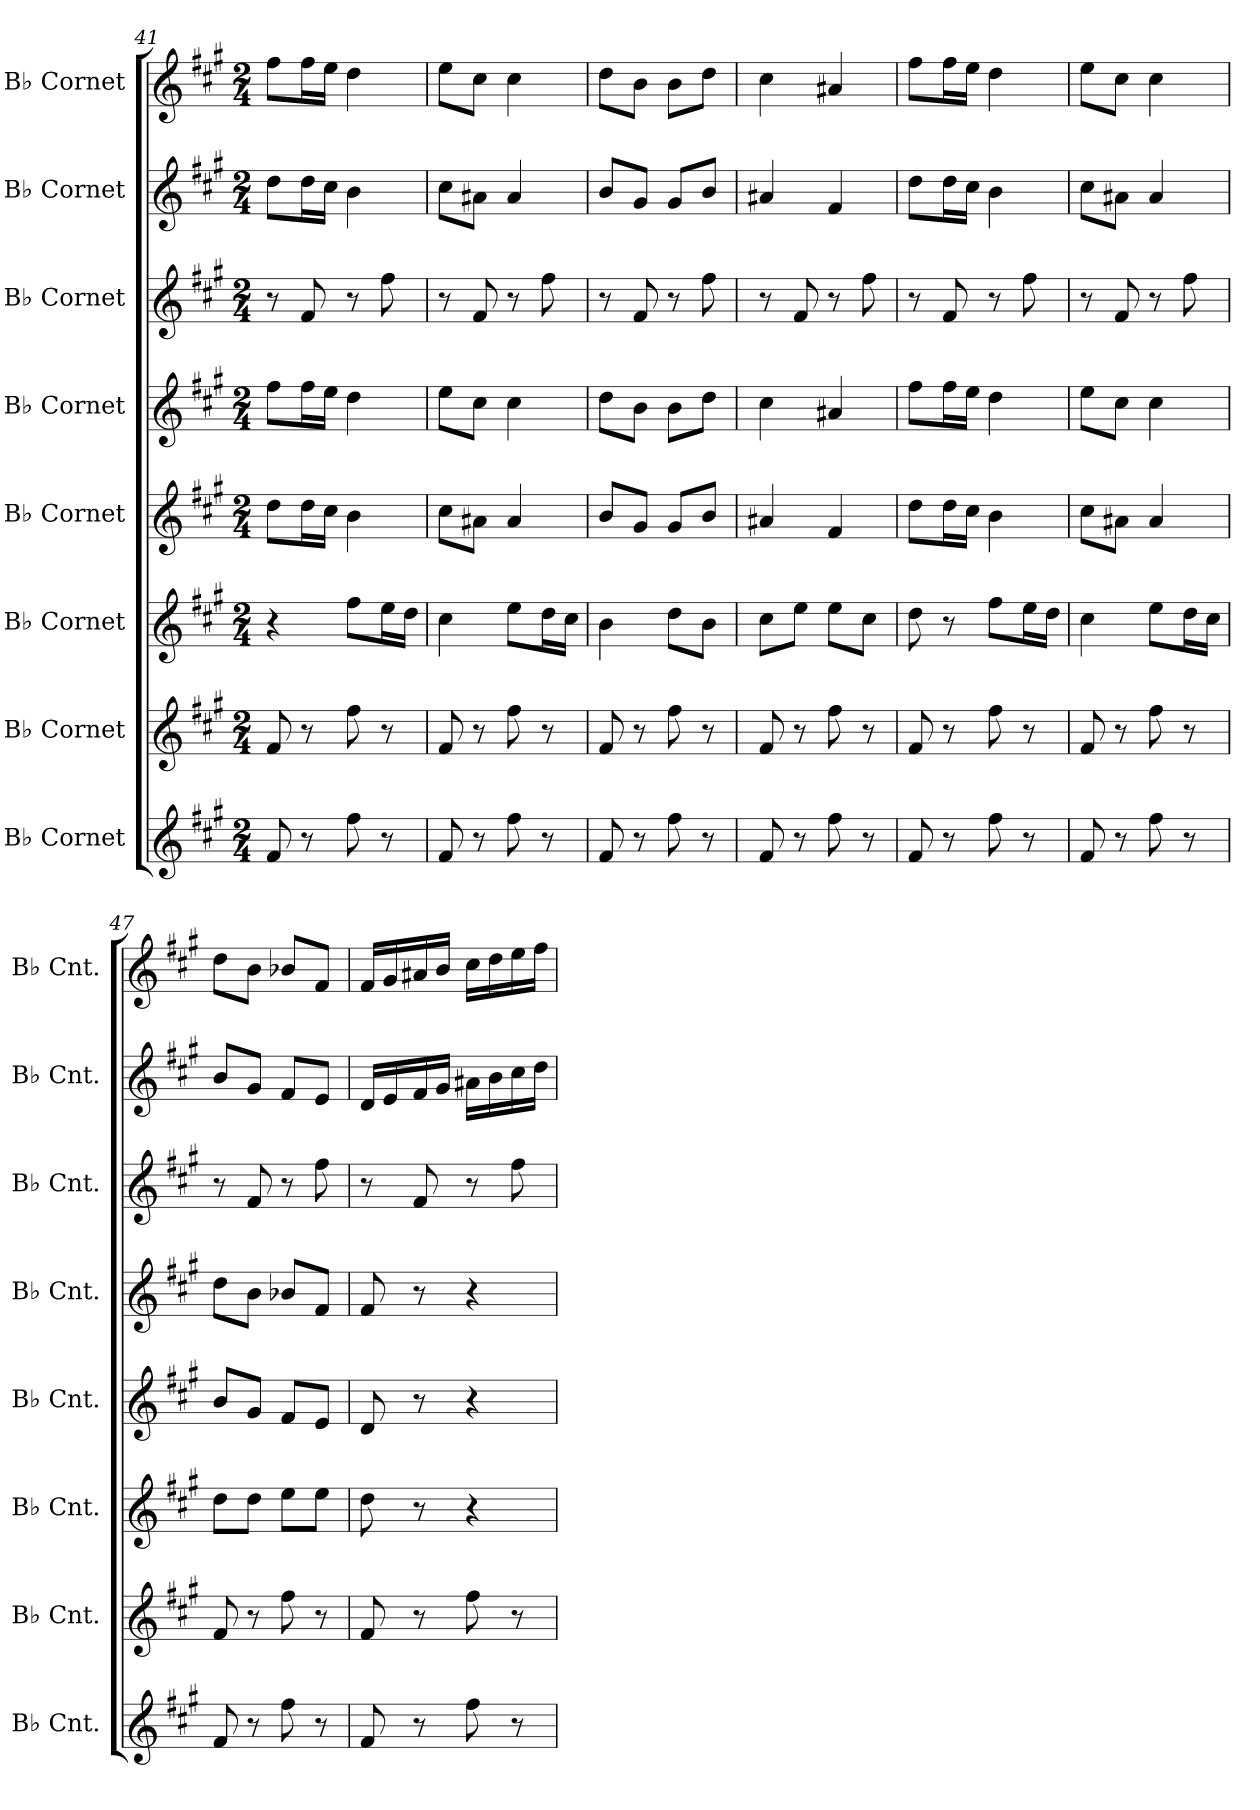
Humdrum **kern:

**kern	**kern	**kern	**kern	**kern	**kern	**kern	**kern
*part8	*part7	*part6	*part5	*part4	*part3	*part2	*part1
*staff8	*staff7	*staff6	*staff5	*staff4	*staff3	*staff2	*staff1
*I"B♭ Cornet	*I"B♭ Cornet	*I"B♭ Cornet	*I"B♭ Cornet	*I"B♭ Cornet	*I"B♭ Cornet	*I"B♭ Cornet	*I"B♭ Cornet
*I'B♭ Cnt.	*I'B♭ Cnt.	*I'B♭ Cnt.	*I'B♭ Cnt.	*I'B♭ Cnt.	*I'B♭ Cnt.	*I'B♭ Cnt.	*I'B♭ Cnt.
*clefG2	*clefG2	*clefG2	*clefG2	*clefG2	*clefG2	*clefG2	*clefG2
*ITrd1c2	*ITrd1c2	*ITrd1c2	*ITrd1c2	*ITrd1c2	*ITrd1c2	*ITrd1c2	*ITrd1c2
*k[f#]	*k[f#]	*k[f#]	*k[f#]	*k[f#]	*k[f#]	*k[f#]	*k[f#]
*M2/4	*M2/4	*M2/4	*M2/4	*M2/4	*M2/4	*M2/4	*M2/4
=41	=41	=41	=41	=41	=41	=41	=41
8e/	8e/	4r	8cc\L	8ee\L	8r	8cc\L	8ee\L
8r	8r	.	16cc\L	16ee\L	8e/	16cc\L	16ee\L
.	.	.	16b\JJ	16dd\JJ	.	16b\JJ	16dd\JJ
8ee\	8ee\	8ee\L	4a\	4cc\	8r	4a\	4cc\
8r	8r	16dd\L	.	.	8ee\	.	.
.	.	16cc\JJ	.	.	.	.	.
=42	=42	=42	=42	=42	=42	=42	=42
8e/	8e/	4b\	8b\L	8dd\L	8r	8b\L	8dd\L
8r	8r	.	8g#X\J	8b\J	8e/	8g#X\J	8b\J
8ee\	8ee\	8dd\L	4g#/	4b\	8r	4g#/	4b\
8r	8r	16cc\L	.	.	8ee\	.	.
.	.	16b\JJ	.	.	.	.	.
=43	=43	=43	=43	=43	=43	=43	=43
8e/	8e/	4a\	8a/L	8cc\L	8r	8a/L	8cc\L
8r	8r	.	8f#/J	8a\J	8e/	8f#/J	8a\J
8ee\	8ee\	8cc\L	8f#/L	8a\L	8r	8f#/L	8a\L
8r	8r	8a\J	8a/J	8cc\J	8ee\	8a/J	8cc\J
=44	=44	=44	=44	=44	=44	=44	=44
8e/	8e/	8b\L	4g#X/	4b\	8r	4g#X/	4b\
8r	8r	8dd\J	.	.	8e/	.	.
8ee\	8ee\	8dd\L	4e/	4g#X/	8r	4e/	4g#X/
8r	8r	8b\J	.	.	8ee\	.	.
=45	=45	=45	=45	=45	=45	=45	=45
8e/	8e/	8cc\	8cc\L	8ee\L	8r	8cc\L	8ee\L
8r	8r	8r	16cc\L	16ee\L	8e/	16cc\L	16ee\L
.	.	.	16b\JJ	16dd\JJ	.	16b\JJ	16dd\JJ
8ee\	8ee\	8ee\L	4a\	4cc\	8r	4a\	4cc\
8r	8r	16dd\L	.	.	8ee\	.	.
.	.	16cc\JJ	.	.	.	.	.
=46	=46	=46	=46	=46	=46	=46	=46
8e/	8e/	4b\	8b\L	8dd\L	8r	8b\L	8dd\L
8r	8r	.	8g#X\J	8b\J	8e/	8g#X\J	8b\J
8ee\	8ee\	8dd\L	4g#/	4b\	8r	4g#/	4b\
8r	8r	16cc\L	.	.	8ee\	.	.
.	.	16b\JJ	.	.	.	.	.
=47	=47	=47	=47	=47	=47	=47	=47
8e/	8e/	8cc\L	8a/L	8cc\L	8r	8a/L	8cc\L
8r	8r	8cc\J	8f#/J	8a\J	8e/	8f#/J	8a\J
8ee\	8ee\	8dd\L	8e/L	8a-X/L	8r	8e/L	8a-X/L
8r	8r	8dd\J	8d/J	8e/J	8ee\	8d/J	8e/J
!!LO:LB:g=z
=48	=48	=48	=48	=48	=48	=48	=48
8e/	8e/	8cc\	8c/	8e/	8r	16c/LL	16e/LL
.	.	.	.	.	.	16d/	16f#/
8r	8r	8r	8r	8r	8e/	16e/	16g#X/
.	.	.	.	.	.	16f#/JJ	16a/JJ
8ee\	8ee\	4r	4r	4r	8r	16g#X\LL	16b\LL
.	.	.	.	.	.	16a\	16cc\
8r	8r	.	.	.	8ee\	16b\	16dd\
.	.	.	.	.	.	16cc\JJ	16ee\JJ
=	=	=	=	=	=	=	=
*-	*-	*-	*-	*-	*-	*-	*-
